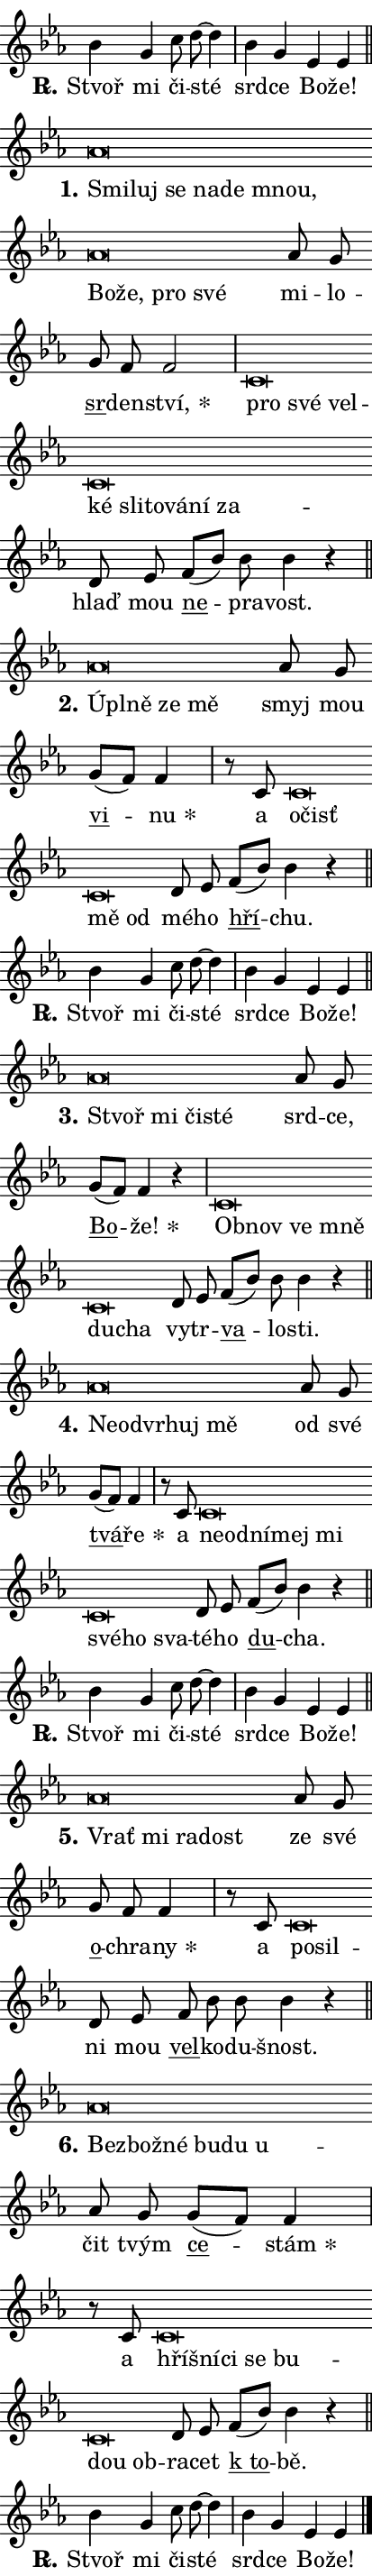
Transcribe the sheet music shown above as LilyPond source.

\version "2.24.0"
\header { tagline = "" }
\paper {
  indent = 0\cm
  top-margin = 0\cm
  right-margin = 0\cm
  bottom-margin = 0\cm
  left-margin = 0\cm
  paper-width = 7\cm
  page-breaking = #ly:one-page-breaking
  system-system-spacing.basic-distance = #11
  score-system-spacing.basic-distance = #11
  ragged-last = ##f
}


%% Author: Thomas Morley
%% https://lists.gnu.org/archive/html/lilypond-user/2020-05/msg00002.html
#(define (line-position grob)
"Returns position of @var[grob} in current system:
   @code{'start}, if at first time-step
   @code{'end}, if at last time-step
   @code{'middle} otherwise
"
  (let* ((col (ly:item-get-column grob))
         (ln (ly:grob-object col 'left-neighbor))
         (rn (ly:grob-object col 'right-neighbor))
         (col-to-check-left (if (ly:grob? ln) ln col))
         (col-to-check-right (if (ly:grob? rn) rn col))
         (break-dir-left
           (and
             (ly:grob-property col-to-check-left 'non-musical #f)
             (ly:item-break-dir col-to-check-left)))
         (break-dir-right
           (and
             (ly:grob-property col-to-check-right 'non-musical #f)
             (ly:item-break-dir col-to-check-right))))
        (cond ((eqv? 1 break-dir-left) 'start)
              ((eqv? -1 break-dir-right) 'end)
              (else 'middle))))

#(define (tranparent-at-line-position vctor)
  (lambda (grob)
  "Relying on @code{line-position} select the relevant enry from @var{vctor}.
Used to determine transparency,"
    (case (line-position grob)
      ((end) (not (vector-ref vctor 0)))
      ((middle) (not (vector-ref vctor 1)))
      ((start) (not (vector-ref vctor 2))))))

noteHeadBreakVisibility =
#(define-music-function (break-visibility)(vector?)
"Makes @code{NoteHead}s transparent relying on @var{break-visibility}"
#{
  \override NoteHead.transparent =
    #(tranparent-at-line-position break-visibility)
#})

#(define delete-ledgers-for-transparent-note-heads
  (lambda (grob)
    "Reads whether a @code{NoteHead} is transparent.
If so this @code{NoteHead} is removed from @code{'note-heads} from
@var{grob}, which is supposed to be @code{LedgerLineSpanner}.
As a result ledgers are not printed for this @code{NoteHead}"
    (let* ((nhds-array (ly:grob-object grob 'note-heads))
           (nhds-list
             (if (ly:grob-array? nhds-array)
                 (ly:grob-array->list nhds-array)
                 '()))
           ;; Relies on the transparent-property being done before
           ;; Staff.LedgerLineSpanner.after-line-breaking is executed.
           ;; This is fragile ...
           (to-keep
             (remove
               (lambda (nhd)
                 (ly:grob-property nhd 'transparent #f))
               nhds-list)))
      ;; TODO find a better method to iterate over grob-arrays, similiar
      ;; to filter/remove etc for lists
      ;; For now rebuilt from scratch
      (set! (ly:grob-object grob 'note-heads)  '())
      (for-each
        (lambda (nhd)
          (ly:pointer-group-interface::add-grob grob 'note-heads nhd))
        to-keep))))

hideNotes = {
  \noteHeadBreakVisibility #begin-of-line-visible
}
unHideNotes = {
  \noteHeadBreakVisibility #all-visible
}

% work-around for resetting accidentals
% https://lilypond.org/doc/v2.23/Documentation/notation/displaying-rhythms#unmetered-music
cadenzaMeasure = {
  \cadenzaOff
  \partial 1024 s1024
  \cadenzaOn
}

#(define-markup-command (accent layout props text) (markup?)
  "Underline accented syllable"
  (interpret-markup layout props
    #{\markup \override #'(offset . 4.3) \underline { #text }#}))

responsum = \markup \concat {
  "R" \hspace #-1.05 \path #0.1 #'((moveto 0 0.07) (lineto 0.9 0.8)) \hspace #0.05 "."
}

\layout {
    \context {
        \Staff
        \remove "Time_signature_engraver"
        \override LedgerLineSpanner.after-line-breaking = #delete-ledgers-for-transparent-note-heads
    }
    \context {
        \Voice {
            \override NoteHead.output-attributes = #'((class . "notehead"))
            \override Hairpin.height = #0.55
        }
    }
    \context {
        \Lyrics {
            \override StanzaNumber.output-attributes = #'((class . "stanzanumber"))
            \override LyricSpace.minimum-distance = #0.9
            \override LyricText.font-name = #"TeX Gyre Schola"
            \override LyricText.font-size = 1
            \override StanzaNumber.font-name = #"TeX Gyre Schola Bold"
            \override StanzaNumber.font-size = 1
        }
    }
}

% magnetic-lyrics.ily
%
%   written by
%     Jean Abou Samra <jean@abou-samra.fr>
%     Werner Lemberg <wl@gnu.org>
%
%   adapted by
%     Jiri Hon <jiri.hon@gmail.com>
%
% Version 2022-Apr-15

% https://www.mail-archive.com/lilypond-user@gnu.org/msg149350.html

#(define (Left_hyphen_pointer_engraver context)
   "Collect syllable-hyphen-syllable occurrences in lyrics and store
them in properties.  This engraver only looks to the left.  For
example, if the lyrics input is @code{foo -- bar}, it does the
following.

@itemize @bullet
@item
Set the @code{text} property of the @code{LyricHyphen} grob between
@q{foo} and @q{bar} to @code{foo}.

@item
Set the @code{left-hyphen} property of the @code{LyricText} grob with
text @q{foo} to the @code{LyricHyphen} grob between @q{foo} and
@q{bar}.
@end itemize

Use this auxiliary engraver in combination with the
@code{lyric-@/text::@/apply-@/magnetic-@/offset!} hook."
   (let ((hyphen #f)
         (text #f))
     (make-engraver
      (acknowledgers
       ((lyric-syllable-interface engraver grob source-engraver)
        (set! text grob)))
      (end-acknowledgers
       ((lyric-hyphen-interface engraver grob source-engraver)
        ;(when (not (grob::has-interface grob 'lyric-space-interface))
          (set! hyphen grob)));)
      ((stop-translation-timestep engraver)
       (when (and text hyphen)
         (ly:grob-set-object! text 'left-hyphen hyphen))
       (set! text #f)
       (set! hyphen #f)))))

#(define (lyric-text::apply-magnetic-offset! grob)
   "If the space between two syllables is less than the value in
property @code{LyricText@/.details@/.squash-threshold}, move the right
syllable to the left so that it gets concatenated with the left
syllable.

Use this function as a hook for
@code{LyricText@/.after-@/line-@/breaking} if the
@code{Left_@/hyphen_@/pointer_@/engraver} is active."
   (let ((hyphen (ly:grob-object grob 'left-hyphen #f)))
     (when hyphen
       (let ((left-text (ly:spanner-bound hyphen LEFT)))
         (when (grob::has-interface left-text 'lyric-syllable-interface)
           (let* ((common (ly:grob-common-refpoint grob left-text X))
                  (this-x-ext (ly:grob-extent grob common X))
                  (left-x-ext
                   (begin
                     ;; Trigger magnetism for left-text.
                     (ly:grob-property left-text 'after-line-breaking)
                     (ly:grob-extent left-text common X)))
                  ;; `delta` is the gap width between two syllables.
                  (delta (- (interval-start this-x-ext)
                            (interval-end left-x-ext)))
                  (details (ly:grob-property grob 'details))
                  (threshold (assoc-get 'squash-threshold details 0.2)))
             (when (< delta threshold)
               (let* (;; We have to manipulate the input text so that
                      ;; ligatures crossing syllable boundaries are not
                      ;; disabled.  For languages based on the Latin
                      ;; script this is essentially a beautification.
                      ;; However, for non-Western scripts it can be a
                      ;; necessity.
                      (lt (ly:grob-property left-text 'text))
                      (rt (ly:grob-property grob 'text))
                      (is-space (grob::has-interface hyphen 'lyric-space-interface))
                      (space (if is-space " " ""))
                      (space-markup (grob-interpret-markup grob " "))
                      (space-size (interval-length (ly:stencil-extent space-markup X)))
                      (extra-delta (if is-space space-size 0))
                      ;; Append new syllable.
                      (ltrt-space (if (and (string? lt) (string? rt))
                                (string-append lt space rt)
                                (make-concat-markup (list lt space rt))))
                      ;; Right-align `ltrt` to the right side.
                      (ltrt-space-markup (grob-interpret-markup
                               grob
                               (make-translate-markup
                                (cons (interval-length this-x-ext) 0)
                                (make-right-align-markup ltrt-space)))))
                 (begin
                   ;; Don't print `left-text`.
                   (ly:grob-set-property! left-text 'stencil #f)
                   ;; Set text and stencil (which holds all collected
                   ;; syllables so far) and shift it to the left.
                   (ly:grob-set-property! grob 'text ltrt-space)
                   (ly:grob-set-property! grob 'stencil ltrt-space-markup)
                   (ly:grob-translate-axis! grob (- (- delta extra-delta)) X))))))))))


#(define (lyric-hyphen::displace-bounds-first grob)
   ;; Make very sure this callback isn't triggered too early.
   (let ((left (ly:spanner-bound grob LEFT))
         (right (ly:spanner-bound grob RIGHT)))
     (ly:grob-property left 'after-line-breaking)
     (ly:grob-property right 'after-line-breaking)
     (ly:lyric-hyphen::print grob)))

squashThreshold = #0.4

\layout {
  \context {
    \Lyrics
    \consists #Left_hyphen_pointer_engraver
    \override LyricText.after-line-breaking =
      #lyric-text::apply-magnetic-offset!
    \override LyricHyphen.stencil = #lyric-hyphen::displace-bounds-first
    \override LyricText.details.squash-threshold = \squashThreshold
    \override LyricHyphen.minimum-distance = 0
    \override LyricHyphen.minimum-length = \squashThreshold
  }
}

squash = \override LyricText.details.squash-threshold = 9999
unSquash = \override LyricText.details.squash-threshold = \squashThreshold

left = \override LyricText.self-alignment-X = #LEFT
unLeft = \revert LyricText.self-alignment-X

starOffset = #(lambda (grob) 
                (let ((x_offset (ly:self-alignment-interface::aligned-on-x-parent grob)))
                  (if (= x_offset 0) 0 (+ x_offset 1.2))))

star = #(define-music-function (syllable)(string?)
"Append star separator at the end of a syllable"
#{
  \once \override LyricText.X-offset = #starOffset
  \lyricmode { \markup {
    #syllable
    \override #'((font-name . "TeX Gyre Schola Bold")) \hspace #0.2 \lower #0.65 \larger "*"
  } }
#})

starAccent = #(define-music-function (syllable)(string?)
"Append star separator at the end of a syllable and make accent"
#{
  \once \override LyricText.X-offset = #starOffset
  \lyricmode { \markup {
    \accent #syllable
    \override #'((font-name . "TeX Gyre Schola Bold")) \hspace #0.2 \lower #0.65 \larger "*"
  } }
#})

breath = #(define-music-function (syllable)(string?)
"Append breathing indicator at the end of a syllable"
#{
  \lyricmode { \markup { #syllable "+" } }
#})

optionalBreath = #(define-music-function (syllable)(string?)
"Append optional breathing indicator at the end of a syllable"
#{
  \lyricmode { \markup { #syllable "(+)" } }
#})


\score {
    <<
        \new Voice = "melody" { \cadenzaOn \key es \major \relative { bes'4 g c8 d8~ d4 \cadenzaMeasure \bar "|" bes4 g \bar "" es es \cadenzaMeasure \bar "||" \break } }
        \new Lyrics \lyricsto "melody" { \lyricmode { \set stanza = \responsum
Stvoř mi či -- sté srd -- ce Bo -- že! } }
    >>
    \layout {}
}

\score {
    <<
        \new Voice = "melody" { \cadenzaOn \key es \major \relative { as'\breve*1/16 \hideNotes \breve*1/16 \bar "" \breve*1/16 \bar "" \breve*1/16 \bar "" \breve*1/16 \bar "" \breve*1/16 \bar "" \breve*1/16 \bar "" \breve*1/16 \bar "" \breve*1/16 \breve*1/16 \bar "" \unHideNotes as8 g \bar "" g f f2 \cadenzaMeasure \bar "|" c\breve*1/16 \hideNotes \breve*1/16 \bar "" \breve*1/16 \bar "" \breve*1/16 \bar "" \breve*1/16 \bar "" \breve*1/16 \bar "" \breve*1/16 \bar "" \breve*1/16 \breve*1/16 \bar "" \unHideNotes d8 es \bar "" f[( bes)] bes bes4 r \cadenzaMeasure \bar "||" \break } }
        \new Lyrics \lyricsto "melody" { \lyricmode { \set stanza = "1."
\left Smi -- \squash luj se na -- de mnou, Bo -- že, pro své \unLeft \unSquash mi -- lo -- \markup \accent sr -- den -- \star ství, \left pro \squash své vel -- ké sli -- to -- vá -- ní za -- \unLeft \unSquash hlaď mou \markup \accent ne -- pra -- vost. } }
    >>
    \layout {}
}

\score {
    <<
        \new Voice = "melody" { \cadenzaOn \key es \major \relative { as'\breve*1/16 \hideNotes \breve*1/16 \bar "" \breve*1/16 \breve*1/16 \bar "" \unHideNotes as8 g \bar "" g[( f)] f4 \cadenzaMeasure \bar "|" r8 c c\breve*1/16 \hideNotes \breve*1/16 \bar "" \breve*1/16 \breve*1/16 \bar "" \unHideNotes d8 es \bar "" f[( bes)] bes4 r \cadenzaMeasure \bar "||" \break } }
        \new Lyrics \lyricsto "melody" { \lyricmode { \set stanza = "2."
\left Úpl -- \squash ně ze mě \unLeft \unSquash smyj mou \markup \accent vi -- \star nu a \left o -- \squash čisť mě od \unLeft \unSquash mé -- ho \markup \accent hří -- chu. } }
    >>
    \layout {}
}

\score {
    <<
        \new Voice = "melody" { \cadenzaOn \key es \major \relative { bes'4 g c8 d8~ d4 \cadenzaMeasure \bar "|" bes4 g \bar "" es es \cadenzaMeasure \bar "||" \break } }
        \new Lyrics \lyricsto "melody" { \lyricmode { \set stanza = \responsum
Stvoř mi či -- sté srd -- ce Bo -- že! } }
    >>
    \layout {}
}

\score {
    <<
        \new Voice = "melody" { \cadenzaOn \key es \major \relative { as'\breve*1/16 \hideNotes \breve*1/16 \bar "" \breve*1/16 \breve*1/16 \bar "" \unHideNotes as8 g \bar "" g[( f)] f4 r \cadenzaMeasure \bar "|" c\breve*1/16 \hideNotes \breve*1/16 \bar "" \breve*1/16 \bar "" \breve*1/16 \bar "" \breve*1/16 \breve*1/16 \bar "" \unHideNotes d8 es \bar "" f[( bes)] bes bes4 r \cadenzaMeasure \bar "||" \break } }
        \new Lyrics \lyricsto "melody" { \lyricmode { \set stanza = "3."
\left Stvoř \squash mi či -- sté \unLeft \unSquash srd -- ce, \markup \accent Bo -- \star že! \left Ob -- \squash nov ve mně du -- cha \unLeft \unSquash vy -- tr -- \markup \accent va -- lo -- sti. } }
    >>
    \layout {}
}

\score {
    <<
        \new Voice = "melody" { \cadenzaOn \key es \major \relative { as'\breve*1/16 \hideNotes \breve*1/16 \bar "" \breve*1/16 \bar "" \breve*1/16 \breve*1/16 \bar "" \unHideNotes as8 g \bar "" g[( f)] f4 \cadenzaMeasure \bar "|" r8 c c\breve*1/16 \hideNotes \breve*1/16 \bar "" \breve*1/16 \bar "" \breve*1/16 \bar "" \breve*1/16 \bar "" \breve*1/16 \bar "" \breve*1/16 \breve*1/16 \bar "" \unHideNotes d8 es \bar "" f[( bes)] bes4 r \cadenzaMeasure \bar "||" \break } }
        \new Lyrics \lyricsto "melody" { \lyricmode { \set stanza = "4."
\left Ne -- \squash od -- vr -- huj mě \unLeft \unSquash od své \markup \accent tvá -- \star ře a \left ne -- \squash od -- ní -- mej mi své -- ho sva -- \unLeft \unSquash té -- ho \markup \accent du -- cha. } }
    >>
    \layout {}
}

\score {
    <<
        \new Voice = "melody" { \cadenzaOn \key es \major \relative { bes'4 g c8 d8~ d4 \cadenzaMeasure \bar "|" bes4 g \bar "" es es \cadenzaMeasure \bar "||" \break } }
        \new Lyrics \lyricsto "melody" { \lyricmode { \set stanza = \responsum
Stvoř mi či -- sté srd -- ce Bo -- že! } }
    >>
    \layout {}
}

\score {
    <<
        \new Voice = "melody" { \cadenzaOn \key es \major \relative { as'\breve*1/16 \hideNotes \breve*1/16 \bar "" \breve*1/16 \breve*1/16 \bar "" \unHideNotes as8 g \bar "" g f f4 \cadenzaMeasure \bar "|" r8 c c\breve*1/16 \hideNotes \breve*1/16 \bar "" \unHideNotes d8 es \bar "" f bes bes bes4 r \cadenzaMeasure \bar "||" \break } }
        \new Lyrics \lyricsto "melody" { \lyricmode { \set stanza = "5."
\left Vrať \squash mi ra -- dost \unLeft \unSquash ze své \markup \accent o -- chra -- \star ny a \left po -- \squash sil -- \unLeft \unSquash ni mou \markup \accent vel -- ko -- du -- šnost. } }
    >>
    \layout {}
}

\score {
    <<
        \new Voice = "melody" { \cadenzaOn \key es \major \relative { as'\breve*1/16 \hideNotes \breve*1/16 \bar "" \breve*1/16 \bar "" \breve*1/16 \bar "" \breve*1/16 \breve*1/16 \bar "" \unHideNotes as8 g \bar "" g[( f)] f4 \cadenzaMeasure \bar "|" r8 c c\breve*1/16 \hideNotes \breve*1/16 \bar "" \breve*1/16 \bar "" \breve*1/16 \bar "" \breve*1/16 \bar "" \breve*1/16 \breve*1/16 \bar "" \unHideNotes d8 es \bar "" f[( bes)] bes4 r \cadenzaMeasure \bar "||" \break } }
        \new Lyrics \lyricsto "melody" { \lyricmode { \set stanza = "6."
\left Bez -- \squash bož -- né bu -- du u -- \unLeft \unSquash čit tvým \markup \accent ce -- \star stám a \left hří -- \squash šní -- ci se bu -- dou ob -- \unLeft \unSquash ra -- cet \markup \accent "k to" -- bě. } }
    >>
    \layout {}
}

\score {
    <<
        \new Voice = "melody" { \cadenzaOn \key es \major \relative { bes'4 g c8 d8~ d4 \cadenzaMeasure \bar "|" bes4 g \bar "" es es \cadenzaMeasure \bar "||" \break } \bar "|." }
        \new Lyrics \lyricsto "melody" { \lyricmode { \set stanza = \responsum
Stvoř mi či -- sté srd -- ce Bo -- že! } }
    >>
    \layout {}
}
